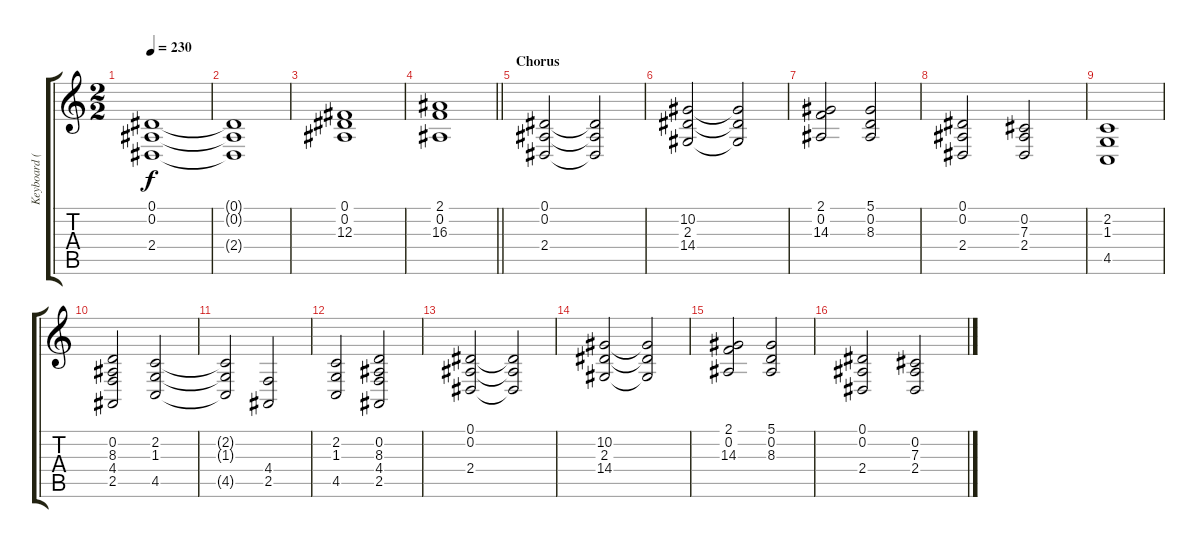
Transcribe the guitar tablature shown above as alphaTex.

\track ("Keyboard (Jens Johansson)" "Keyboard (") {instrument choiraahs}
\staff {score tabs}
\tuning (Eb4 Bb3 Gb3 Db3 Ab2 Eb2) {hide}
\ts (2 2)
\tempo 230
\clef g2
\ks c
(0.1 0.2 2.4).1{dy f} |
(0.1{t} 0.2{t} 2.4{t}).1 |
(0.1 0.2 12.3).1 |
\barLineRight lightlight
(2.1 0.2 16.3).1 |
\section ("" "Chorus")
(0.1 0.2 2.4).2 (0.1{t} 0.2{t} 2.4{t}).2 |
(10.2 2.3 14.4).2 (10.2{t} 2.3{t} 14.4{t}).2 |
(2.1 0.2 14.3).2 (5.1 0.2 8.3).2 |
(0.1 0.2 2.4).2 (0.2 7.3 2.4).2 |
(2.2 1.3 4.5).1 |
(0.2 8.3 4.4 2.5).2 (2.2 1.3 4.5).2 |
(2.2{t} 1.3{t} 4.5{t}).2 (4.4 2.5).2 |
(2.2 1.3 4.5).2 (0.2 8.3 4.4 2.5).2 |
(0.1 0.2 2.4).2 (0.1{t} 0.2{t} 2.4{t}).2 |
(10.2 2.3 14.4).2 (10.2{t} 2.3{t} 14.4{t}).2 |
(2.1 0.2 14.3).2 (5.1 0.2 8.3).2 |
(0.1 0.2 2.4).2 (0.2 7.3 2.4).2
